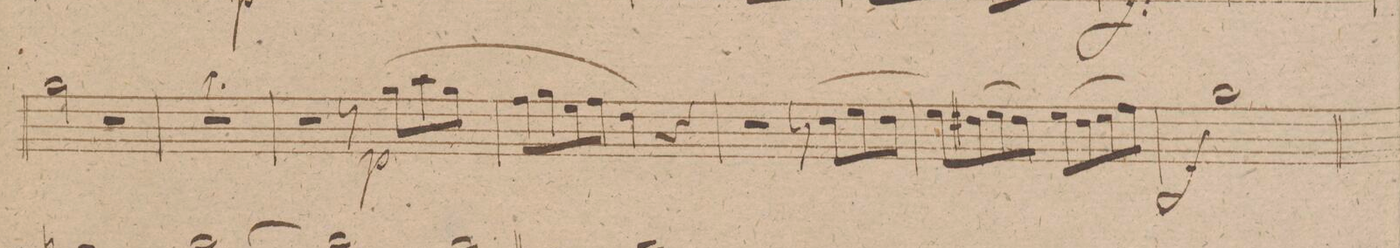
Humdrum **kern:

**kern	**dynam
*I"Clarinetto 1mo in. A.	*
*clefG2	*
*k[f#c#g#d#]	*
*met(c)	*
*M4/4	*
2ee\	.
2r	.
=292	=292
1r	.
=293	=293
2r	.
8r	.
(>8ee\L	p
8ff#\	.
8ee\J	.
=294	=294
8dd#\L	.
8ee\	.
8cc#\	.
8dd#\J	.
4b\)	.
4r	.
=295	=295
2r	.
8r	.
(>8b\L	.
8cc#\	.
8b\J	.
=296	=296
8cc#\L)	.
(>8b#X\	.
8cc#\	.
8b#\J)	.
(>8cc#\L	.
8b#\	.
8cc#\	.
8dd#\J)	.
=297	=297
1ee\	f
=298	=298
*-	*-
